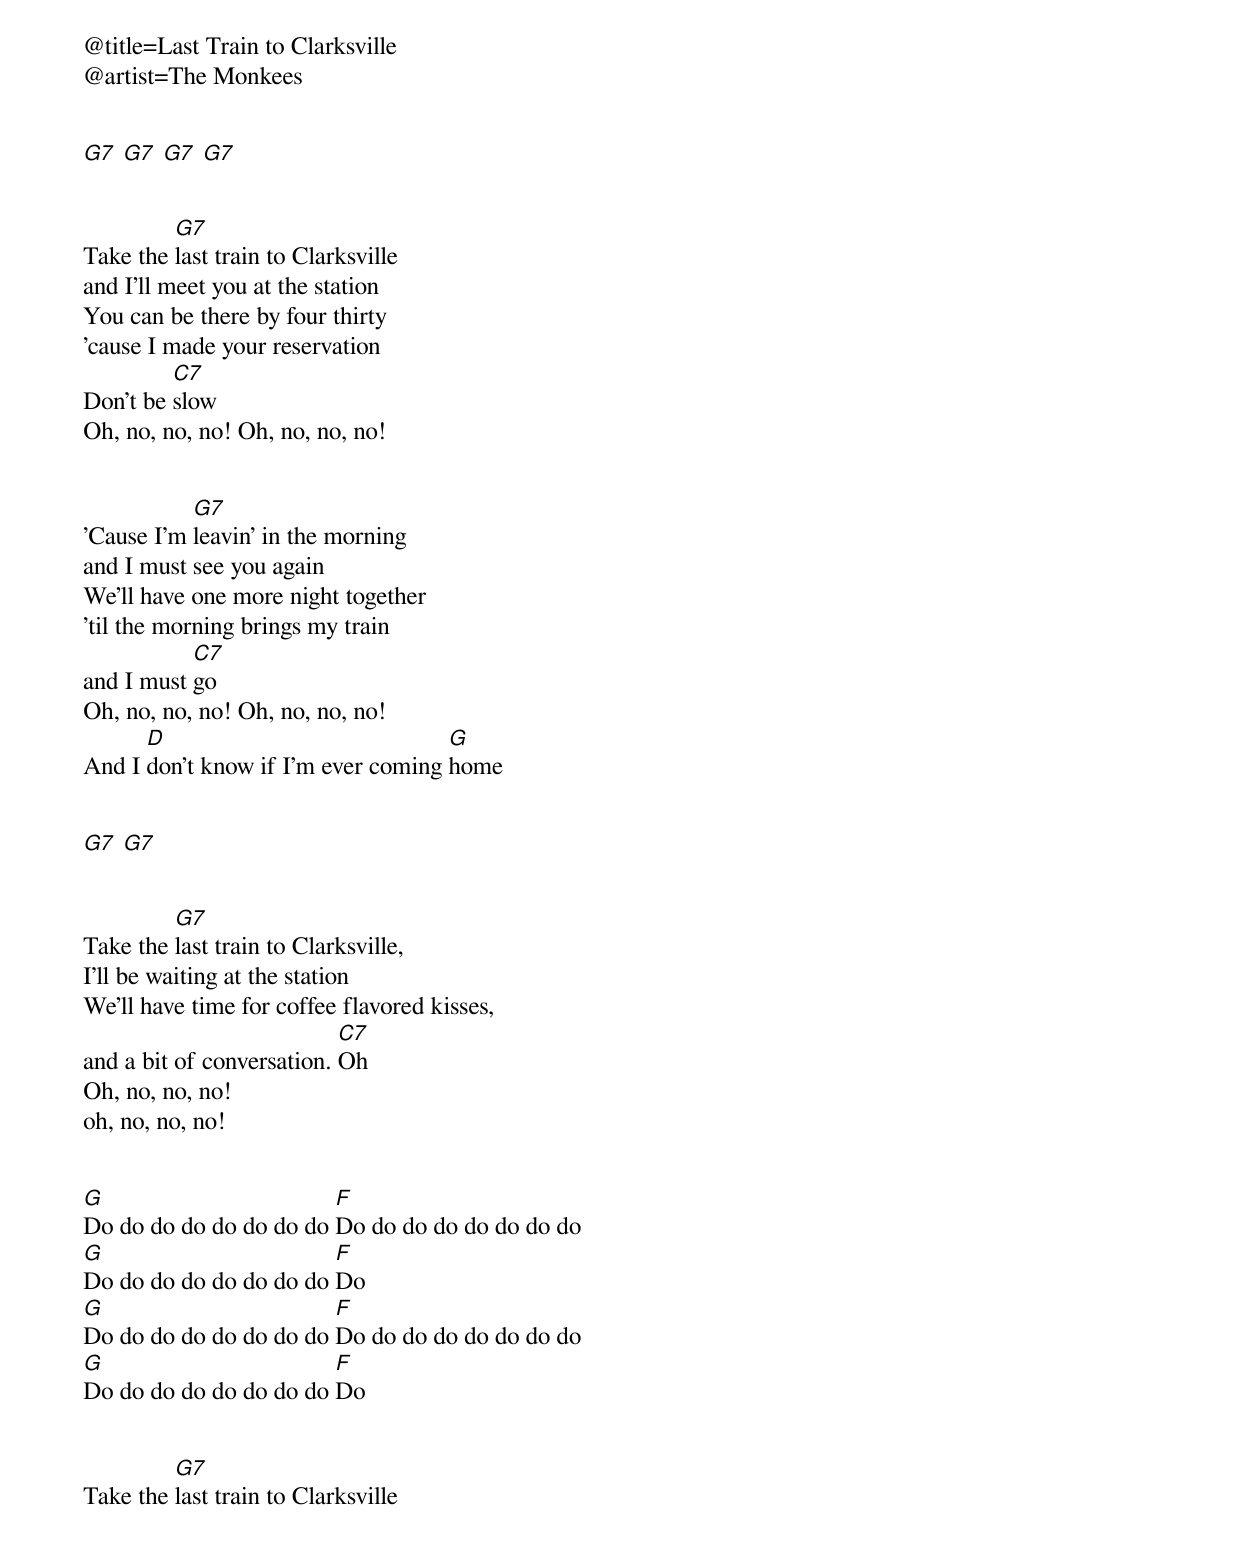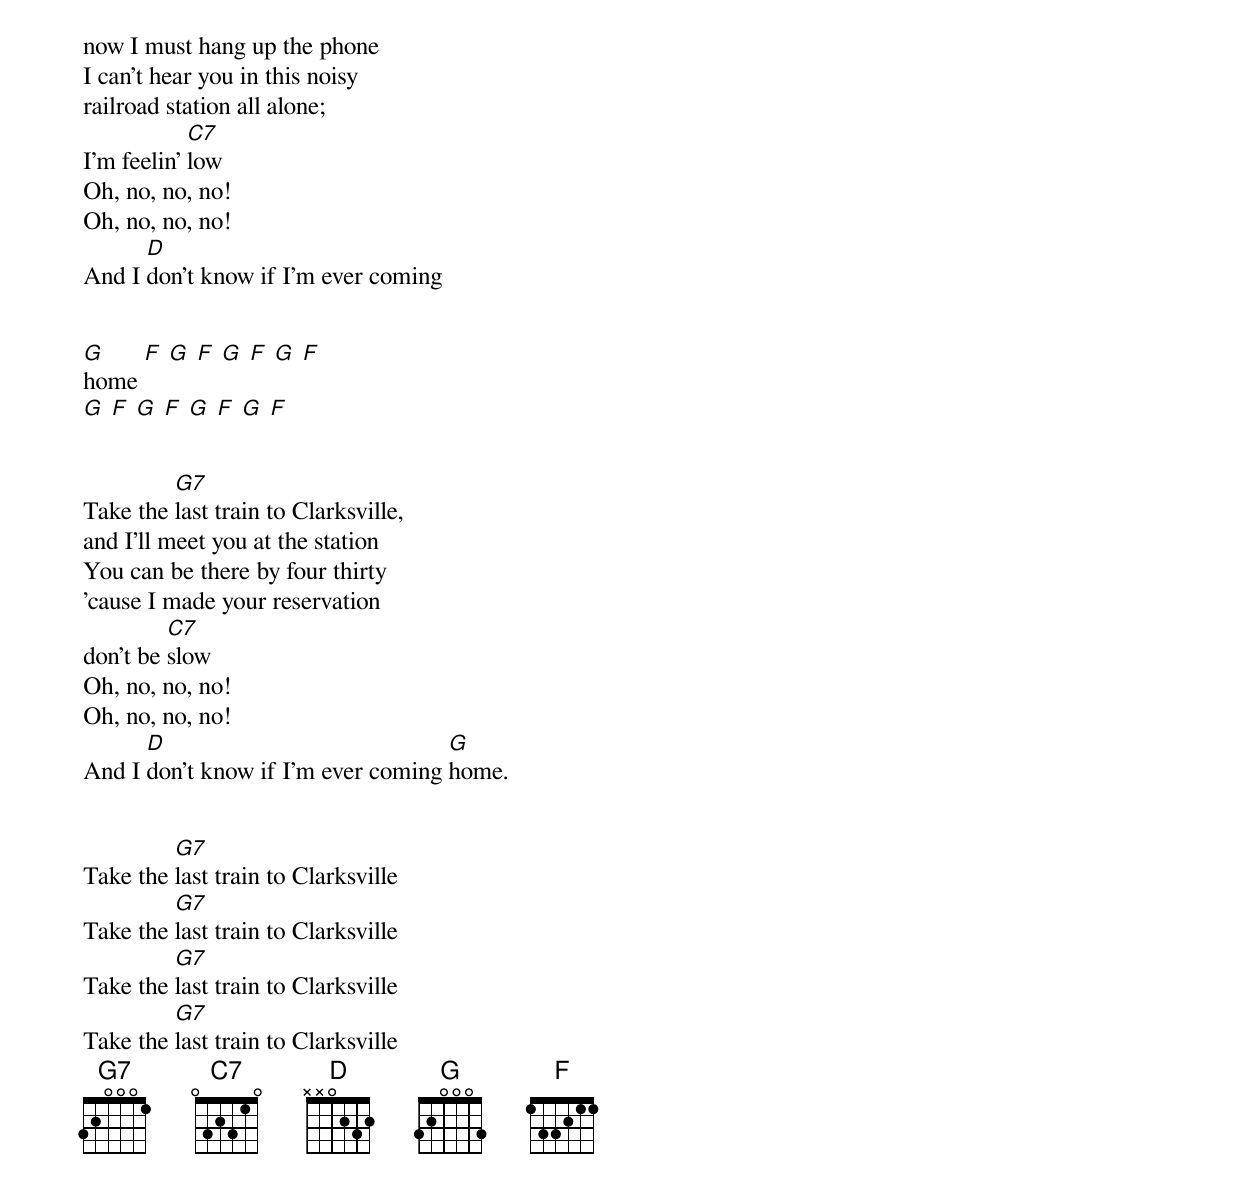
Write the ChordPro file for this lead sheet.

@title=Last Train to Clarksville
@artist=The Monkees


[G7] [G7] [G7] [G7]


Take the [G7]last train to Clarksville
and I'll meet you at the station
You can be there by four thirty
'cause I made your reservation
Don't be [C7]slow
Oh, no, no, no! Oh, no, no, no!


'Cause I'm [G7]leavin' in the morning
and I must see you again
We'll have one more night together
'til the morning brings my train
and I must [C7]go
Oh, no, no, no! Oh, no, no, no!
And I [D]don't know if I'm ever coming [G]home


[G7] [G7]


Take the [G7]last train to Clarksville,
I'll be waiting at the station
We'll have time for coffee flavored kisses,
and a bit of conversation. [C7]Oh
Oh, no, no, no!
oh, no, no, no!


[G]Do do do do do do do do [F]Do do do do do do do do
[G]Do do do do do do do do [F]Do
[G]Do do do do do do do do [F]Do do do do do do do do
[G]Do do do do do do do do [F]Do


Take the [G7]last train to Clarksville
now I must hang up the phone
I can't hear you in this noisy
railroad station all alone;
I'm feelin' [C7]low
Oh, no, no, no!
Oh, no, no, no!
And I [D]don't know if I'm ever coming


[G]home [F] [G] [F] [G] [F] [G] [F]
[G] [F] [G] [F] [G] [F] [G] [F]


Take the [G7]last train to Clarksville,
and I'll meet you at the station
You can be there by four thirty
'cause I made your reservation
don't be [C7]slow
Oh, no, no, no!
Oh, no, no, no!
And I [D]don't know if I'm ever coming [G]home.


Take the [G7]last train to Clarksville
Take the [G7]last train to Clarksville
Take the [G7]last train to Clarksville
Take the [G7]last train to Clarksville
